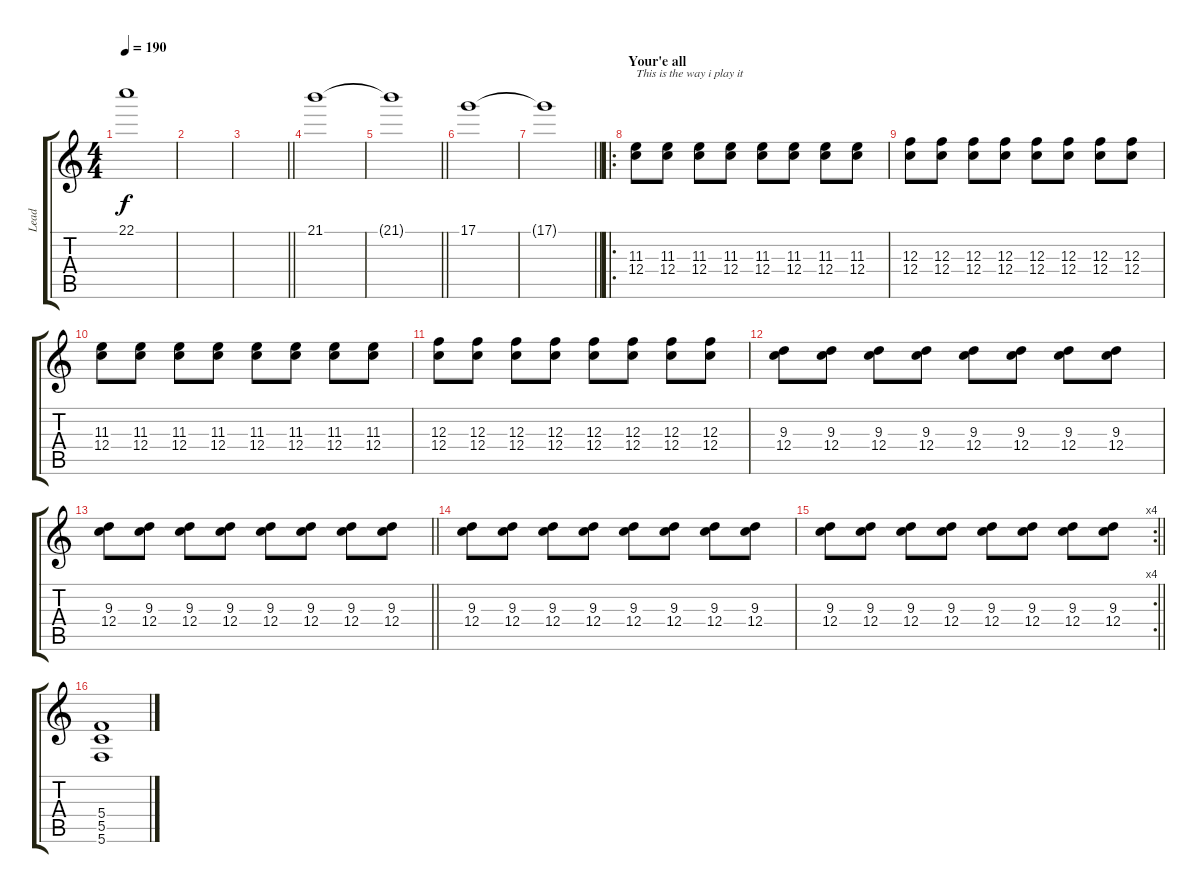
\track ("Lead" "Lead") {instrument distortionguitar}
\staff {score tabs}
\tuning (D4 A3 F3 C3 G2 C2) {hide}
\ts (4 4)
\tempo 190
\clef g2
\ks c
22.1{t}.1{dy f} |
|
\barLineRight lightlight
|
21.1.1 |
\barLineRight lightlight
21.1{t}.1 |
17.1.1 |
\barLineRight lightlight
17.1{t}.1 |
\ro
\section ("" "Your'e all")
(11.3 12.4).8{txt "This is the way i play it" volume 13 instrument distortionguitar} (11.3 12.4).8 (11.3 12.4).8 (11.3 12.4).8 (11.3 12.4).8 (11.3 12.4).8 (11.3 12.4).8 (11.3 12.4).8 |
(12.3 12.4).8 (12.3 12.4).8 (12.3 12.4).8 (12.3 12.4).8 (12.3 12.4).8 (12.3 12.4).8 (12.3 12.4).8 (12.3 12.4).8 |
(11.3 12.4).8 (11.3 12.4).8 (11.3 12.4).8 (11.3 12.4).8 (11.3 12.4).8 (11.3 12.4).8 (11.3 12.4).8 (11.3 12.4).8 |
(12.3 12.4).8 (12.3 12.4).8 (12.3 12.4).8 (12.3 12.4).8 (12.3 12.4).8 (12.3 12.4).8 (12.3 12.4).8 (12.3 12.4).8 |
(9.3 12.4).8 (9.3 12.4).8 (9.3 12.4).8 (9.3 12.4).8 (9.3 12.4).8 (9.3 12.4).8 (9.3 12.4).8 (9.3 12.4).8 |
\barLineRight lightlight
(9.3 12.4).8 (9.3 12.4).8 (9.3 12.4).8 (9.3 12.4).8 (9.3 12.4).8 (9.3 12.4).8 (9.3 12.4).8 (9.3 12.4).8 |
(9.3 12.4).8 (9.3 12.4).8 (9.3 12.4).8 (9.3 12.4).8 (9.3 12.4).8 (9.3 12.4).8 (9.3 12.4).8 (9.3 12.4).8 |
\rc 4
\barLineRight lightlight
(9.3 12.4).8 (9.3 12.4).8 (9.3 12.4).8 (9.3 12.4).8 (9.3 12.4).8 (9.3 12.4).8 (9.3 12.4).8 (9.3 12.4).8 |
(5.4 5.5 5.6).1
